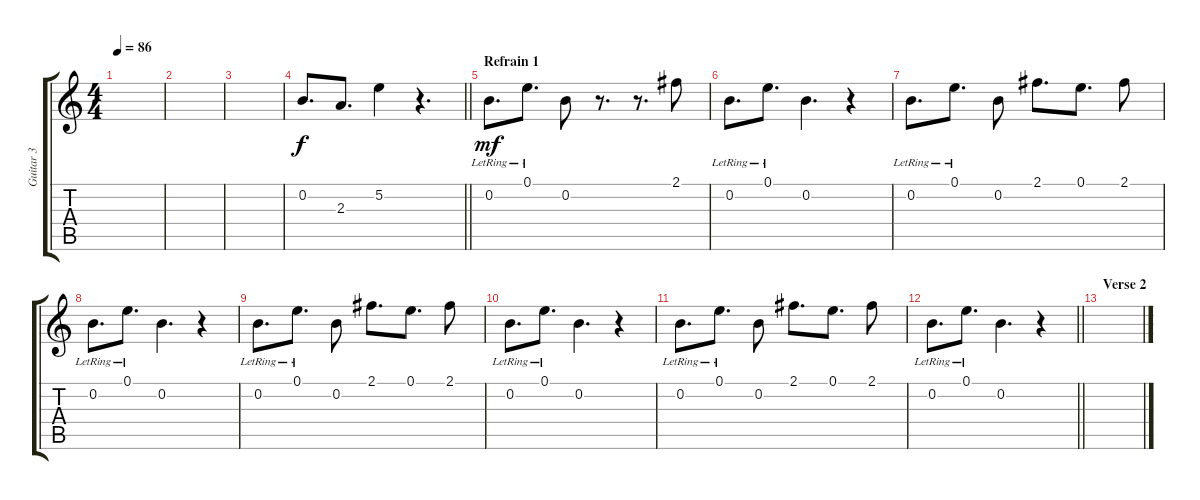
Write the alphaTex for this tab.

\track ("Guitar 3" "Guitar 3") {instrument electricguitarclean}
\staff {score tabs}
\tuning (E4 B3 G3 D3 A2 E2) {hide}
\ts (4 4)
\tempo 86
\clef g2
\ks c
|
|
|
\barLineRight lightlight
0.2.8{d} 2.3.8{d} 5.2.4 r.4{d} |
\section ("" "Refrain 1")
0.2{lr}.8{d dy mf} 0.1{lr}.8{d} 0.2.8 r.8{d} r.8{d} 2.1.8 |
0.2{lr}.8{d} 0.1{lr}.8{d} 0.2.4{d} r.4 |
0.2{lr}.8{d} 0.1{lr}.8{d} 0.2.8 2.1.8{d} 0.1.8{d} 2.1.8 |
0.2{lr}.8{d} 0.1{lr}.8{d} 0.2.4{d} r.4 |
0.2{lr}.8{d} 0.1{lr}.8{d} 0.2.8 2.1.8{d} 0.1.8{d} 2.1.8 |
0.2{lr}.8{d} 0.1{lr}.8{d} 0.2.4{d} r.4 |
0.2{lr}.8{d} 0.1{lr}.8{d} 0.2.8 2.1.8{d} 0.1.8{d} 2.1.8 |
\barLineRight lightlight
0.2{lr}.8{d} 0.1{lr}.8{d} 0.2.4{d} r.4 |
\section ("" "Verse 2")
